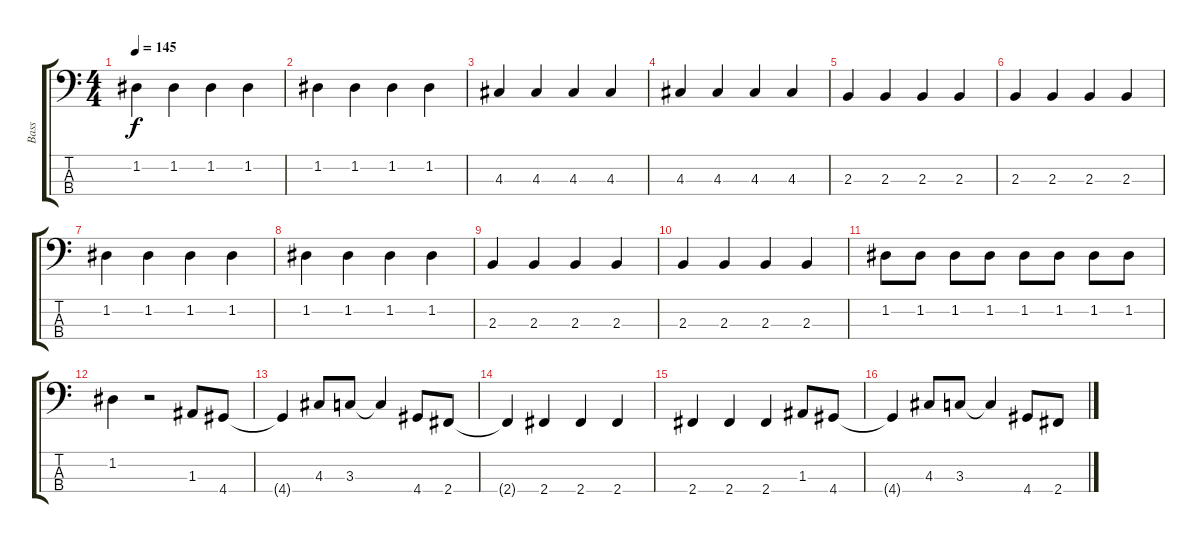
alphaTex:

\track ("Bass" "Bass") {instrument electricbassfinger}
\staff {score tabs}
\tuning (G2 D2 A1 E1) {hide}
\ts (4 4)
\tempo 145
\clef f4
\ks c
1.2.4{dy f} 1.2.4 1.2.4 1.2.4 |
1.2.4 1.2.4 1.2.4 1.2.4 |
4.3.4 4.3.4 4.3.4 4.3.4 |
4.3.4 4.3.4 4.3.4 4.3.4 |
2.3.4 2.3.4 2.3.4 2.3.4 |
2.3.4 2.3.4 2.3.4 2.3.4 |
1.2.4 1.2.4 1.2.4 1.2.4 |
1.2.4 1.2.4 1.2.4 1.2.4 |
2.3.4 2.3.4 2.3.4 2.3.4 |
2.3.4 2.3.4 2.3.4 2.3.4 |
1.2.8 1.2.8 1.2.8 1.2.8 1.2.8 1.2.8 1.2.8 1.2.8 |
1.2.4 r.2 1.3.8 4.4.8 |
4.4{t}.4 4.3.8 3.3.8 3.3{t}.4 4.4.8 2.4.8 |
2.4{t}.4 2.4.4 2.4.4 2.4.4 |
2.4.4 2.4.4 2.4.4 1.3.8 4.4.8 |
4.4{t}.4 4.3.8 3.3.8 3.3{t}.4 4.4.8 2.4.8
